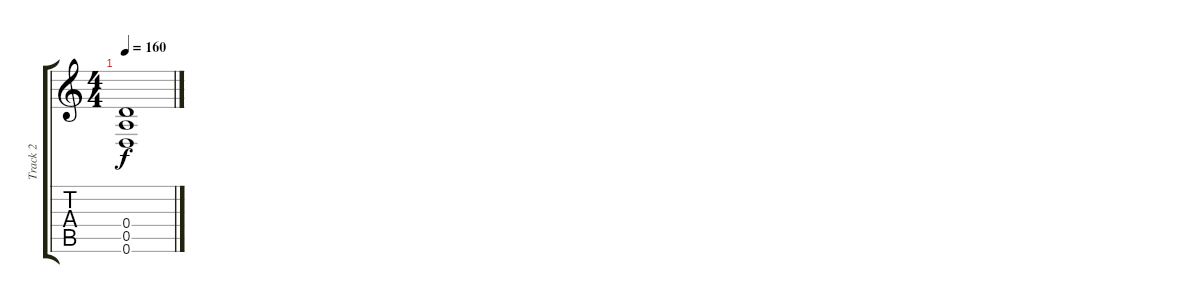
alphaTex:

\track ("Track 2" "Track 2") {instrument overdrivenguitar}
\staff {score tabs}
\tuning (E4 B3 G3 D3 A2 D2) {hide}
\ts (4 4)
\tempo 160
\clef g2
\ks c
(0.4 0.5 0.6).1{dy f}
